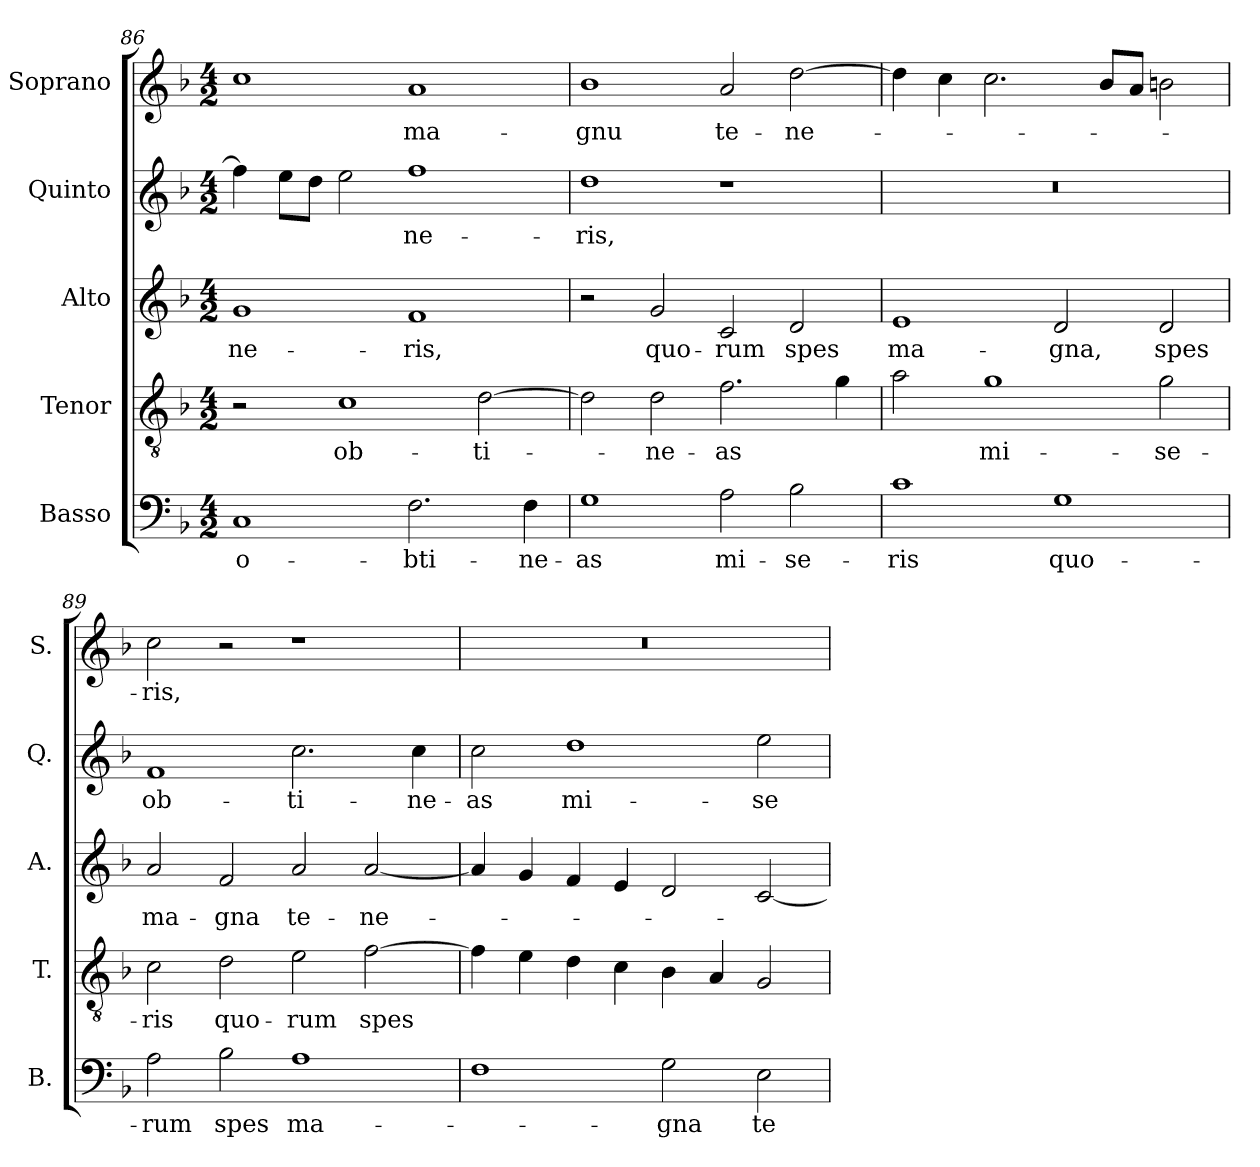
**kern	**text	**kern	**text	**kern	**text	**kern	**text	**kern	**text
*part5	*part5	*part4	*part4	*part3	*part3	*part2	*part2	*part1	*part1
*staff5	*staff5	*staff4	*staff4	*staff3	*staff3	*staff2	*staff2	*staff1	*staff1
*I"Basso	*	*I"Tenor	*	*I"Alto	*	*I"Quinto	*	*I"Soprano	*
*I'B.	*	*I'T.	*	*I'A.	*	*I'Q.	*	*I'S.	*
*clefF4	*	*clefGv2	*	*clefG2	*	*clefG2	*	*clefG2	*
*	*	*ITrd7c12	*	*	*	*	*	*	*
*k[b-]	*	*k[b-]	*	*k[b-]	*	*k[b-]	*	*k[b-]	*
*F:	*	*F:	*	*F:	*	*F:	*	*F:	*
*M4/2	*	*M4/2	*	*M4/2	*	*M4/2	*	*M4/2	*
=86	=86	=86	=86	=86	=86	=86	=86	=86	=86
!	!LO:LY:b:color=#000000	!	!	!	!	!	!	!	!
!	!	!	!	!	!LO:LY:b:color=#000000	!	!	!	!
1Ci	o-	2r	.	1gi	-ne-	4ffi\]	.	1cci	.
.	.	.	.	.	.	8eei\L	.	.	.
.	.	.	.	.	.	8ddi\J	.	.	.
!	!	!	!LO:LY:b:color=#000000	!	!	!	!	!	!
.	.	1Ci	ob-	.	.	2eei\	.	.	.
!	!LO:LY:b:color=#000000	!	!	!	!	!	!	!	!
!	!	!	!	!	!LO:LY:b:color=#000000	!	!	!	!
!	!	!	!	!	!	!	!LO:LY:b:color=#000000	!	!
!	!	!	!	!	!	!	!	!	!LO:LY:b:color=#000000
2.Fi\	-bti-	.	.	1fi	-ris,	1ffi	-ne-	1ai	ma-
!	!	!	!LO:LY:b:color=#000000	!	!	!	!	!	!
.	.	[2Di\	-ti-	.	.	.	.	.	.
!	!LO:LY:b:color=#000000	!	!	!	!	!	!	!	!
4Fi\	-ne-	.	.	.	.	.	.	.	.
=87	=87	=87	=87	=87	=87	=87	=87	=87	=87
!	!LO:LY:b:color=#000000	!	!	!	!	!	!	!	!
!	!	!	!	!	!	!	!LO:LY:b:color=#000000	!	!
!	!	!	!	!	!	!	!	!	!LO:LY:b:color=#000000
1Gi	-as	2Di\]	.	2r	.	1ddi	-ris,	1b-i	-gnu
!	!	!	!LO:LY:b:color=#000000	!	!	!	!	!	!
!	!	!	!	!	!LO:LY:b:color=#000000	!	!	!	!
.	.	2Di\	-ne-	2gi/	quo-	.	.	.	.
!	!LO:LY:b:color=#000000	!	!	!	!	!	!	!	!
!	!	!	!LO:LY:b:color=#000000	!	!	!	!	!	!
!	!	!	!	!	!LO:LY:b:color=#000000	!	!	!	!
!	!	!	!	!	!	!	!	!	!LO:LY:b:color=#000000
2Ai\	mi-	2.Fi\	-as	2ci/	-rum	1r	.	2ai/	te-
!	!LO:LY:b:color=#000000	!	!	!	!	!	!	!	!
!	!	!	!	!	!LO:LY:b:color=#000000	!	!	!	!
!	!	!	!	!	!	!	!	!	!LO:LY:b:color=#000000
2B-i\	-se-	.	.	2di/	spes	.	.	[2ddi\	-ne-
.	.	4Gi\	.	.	.	.	.	.	.
=88	=88	=88	=88	=88	=88	=88	=88	=88	=88
!	!LO:LY:b:color=#000000	!	!	!	!	!	!	!	!
!	!	!	!	!	!LO:LY:b:color=#000000	!LO:N:vis=1	!	!	!
1ci	-ris	2Ai\	.	1ei	ma-	0r	.	4ddi\]	.
.	.	.	.	.	.	.	.	4cci\	.
!	!	!	!LO:LY:b:color=#000000	!	!	!	!	!	!
.	.	1Gi	mi-	.	.	.	.	2.cci\	.
!	!LO:LY:b:color=#000000	!	!	!	!	!	!	!	!
!	!	!	!	!	!LO:LY:b:color=#000000	!	!	!	!
1Gi	quo-	.	.	2di/	-gna,	.	.	.	.
.	.	.	.	.	.	.	.	8b-i/L	.
.	.	.	.	.	.	.	.	8ai/J	.
!	!	!	!LO:LY:b:color=#000000	!	!	!	!	!	!
!	!	!	!	!	!LO:LY:b:color=#000000	!	!	!	!
.	.	2Gi\	-se-	2di/	spes	.	.	2bni\	.
!!LO:LB:g=z
=89	=89	=89	=89	=89	=89	=89	=89	=89	=89
!	!LO:LY:b:color=#000000	!	!	!	!	!	!	!	!
!	!	!	!LO:LY:b:color=#000000	!	!	!	!	!	!
!	!	!	!	!	!LO:LY:b:color=#000000	!	!	!	!
!	!	!	!	!	!	!	!LO:LY:b:color=#000000	!	!
!	!	!	!	!	!	!	!	!	!LO:LY:b:color=#000000
2Ai\	-rum	2Ci\	-ris	2ai/	ma-	1fi	ob-	2cci\	-ris,
!	!LO:LY:b:color=#000000	!	!	!	!	!	!	!	!
!	!	!	!LO:LY:b:color=#000000	!	!	!	!	!	!
!	!	!	!	!	!LO:LY:b:color=#000000	!	!	!	!
2B-i\	spes	2Di\	quo-	2fi/	-gna	.	.	2r	.
!	!LO:LY:b:color=#000000	!	!	!	!	!	!	!	!
!	!	!	!LO:LY:b:color=#000000	!	!	!	!	!	!
!	!	!	!	!	!LO:LY:b:color=#000000	!	!	!	!
!	!	!	!	!	!	!	!LO:LY:b:color=#000000	!	!
1Ai	ma-	2Ei\	-rum	2ai/	te-	2.cci\	-ti-	1r	.
!	!	!	!LO:LY:b:color=#000000	!	!	!	!	!	!
!	!	!	!	!	!LO:LY:b:color=#000000	!	!	!	!
.	.	[2Fi\	spes	[2ai/	-ne-	.	.	.	.
!	!	!	!	!	!	!	!LO:LY:b:color=#000000	!	!
.	.	.	.	.	.	4cci\	-ne-	.	.
=90	=90	=90	=90	=90	=90	=90	=90	=90	=90
!	!	!	!	!	!	!	!LO:LY:b:color=#000000	!LO:N:vis=1	!
1Fi	.	4Fi\]	.	4ai/]	.	2cci\	-as	0r	.
.	.	4Ei\	.	4gi/	.	.	.	.	.
!	!	!	!	!	!	!	!LO:LY:b:color=#000000	!	!
.	.	4Di\	.	4fi/	.	1ddi	mi-	.	.
.	.	4Ci\	.	4ei/	.	.	.	.	.
!	!LO:LY:b:color=#000000	!	!	!	!	!	!	!	!
2Gi\	-gna	4BB-i\	.	2di/	.	.	.	.	.
.	.	4AAi/	.	.	.	.	.	.	.
!	!LO:LY:b:color=#000000	!	!	!	!	!	!	!	!
!	!	!	!	!	!	!	!LO:LY:b:color=#000000	!	!
2Ei\	te-	2GGi/	.	[2ci/	.	2eei\	-se-	.	.
=	=	=	=	=	=	=	=	=	=
*-	*-	*-	*-	*-	*-	*-	*-	*-	*-
